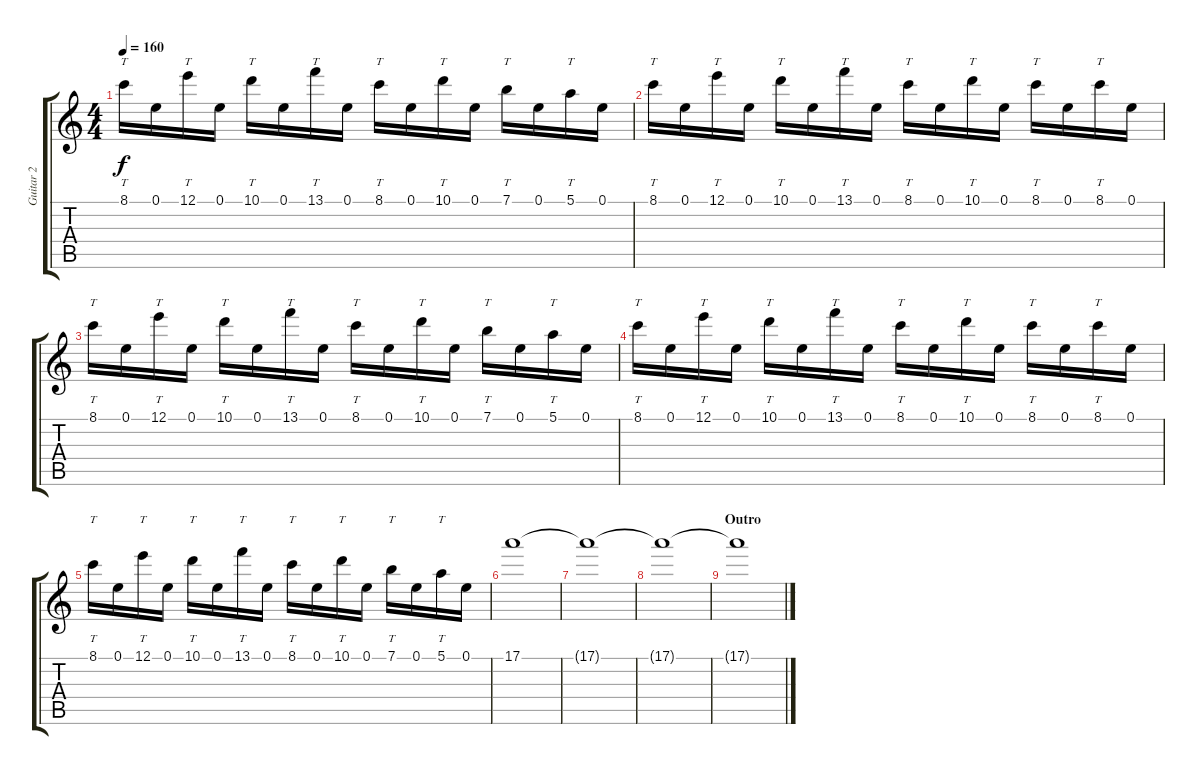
\track ("Guitar 2" "Guitar 2") {instrument overdrivenguitar}
\staff {score tabs}
\tuning (E4 B3 G3 D3 A2 E2) {hide}
\ts (4 4)
\tempo 160
\clef g2
\ks c
8.1.16{tt dy f} 0.1.16 12.1.16{tt} 0.1.16 10.1.16{tt} 0.1.16 13.1.16{tt} 0.1.16 8.1.16{tt} 0.1.16 10.1.16{tt} 0.1.16 7.1.16{tt} 0.1.16 5.1.16{tt} 0.1.16 |
8.1.16{tt} 0.1.16 12.1.16{tt} 0.1.16 10.1.16{tt} 0.1.16 13.1.16{tt} 0.1.16 8.1.16{tt} 0.1.16 10.1.16{tt} 0.1.16 8.1.16{tt} 0.1.16 8.1.16{tt} 0.1.16 |
8.1.16{tt} 0.1.16 12.1.16{tt} 0.1.16 10.1.16{tt} 0.1.16 13.1.16{tt} 0.1.16 8.1.16{tt} 0.1.16 10.1.16{tt} 0.1.16 7.1.16{tt} 0.1.16 5.1.16{tt} 0.1.16 |
8.1.16{tt} 0.1.16 12.1.16{tt} 0.1.16 10.1.16{tt} 0.1.16 13.1.16{tt} 0.1.16 8.1.16{tt} 0.1.16 10.1.16{tt} 0.1.16 8.1.16{tt} 0.1.16 8.1.16{tt} 0.1.16 |
8.1.16{tt} 0.1.16 12.1.16{tt} 0.1.16 10.1.16{tt} 0.1.16 13.1.16{tt} 0.1.16 8.1.16{tt} 0.1.16 10.1.16{tt} 0.1.16 7.1.16{tt} 0.1.16 5.1.16{tt} 0.1.16 |
17.1.1 |
17.1{t}.1 |
17.1{t}.1 |
\section ("" "Outro")
17.1{t}.1
